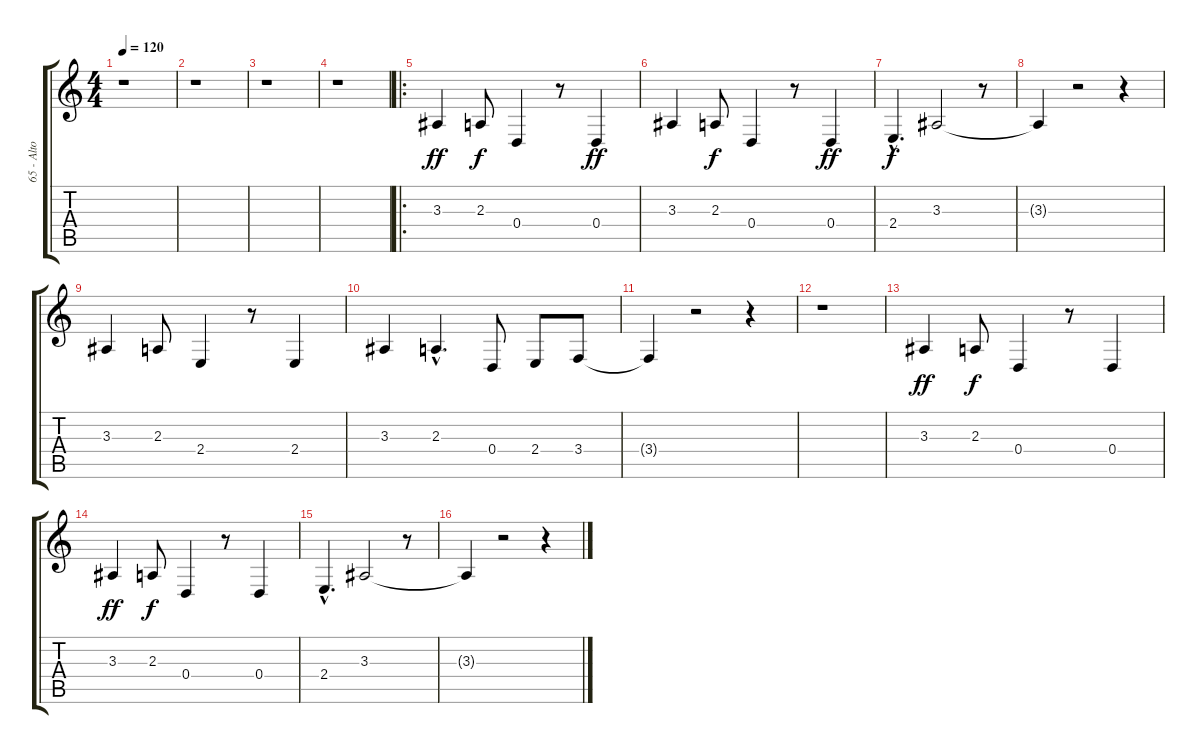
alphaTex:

\track ("65 - Alto Sax" "65 - Alto ") {instrument altosax}
\staff {score tabs}
\tuning (E4 B3 G3 D3 A2 E2) {hide}
\ts (4 4)
\tempo 120
\clef g2
\ks c
r.1{dy ff instrument altosax} |
r.1 |
r.1 |
r.1 |
\ro
3.3.4 2.3.8{dy f} 0.4.4 r.8 0.4.4{dy ff} |
3.3.4 2.3.8{dy f} 0.4.4 r.8 0.4.4{dy ff} |
2.4{hac}.4{d dy f} 3.3.2 r.8 |
3.3{t}.4 r.2 r.4 |
3.3.4 2.3.8 2.4.4 r.8 2.4.4 |
3.3.4 2.3{hac}.4{d} 0.4.8 2.4.8 3.4.8 |
3.4{t}.4 r.2 r.4 |
r.1 |
3.3.4{dy ff} 2.3.8{dy f} 0.4.4 r.8 0.4.4 |
3.3.4{dy ff} 2.3.8{dy f} 0.4.4 r.8 0.4.4 |
2.4{hac}.4{d} 3.3.2 r.8 |
3.3{t}.4 r.2 r.4
